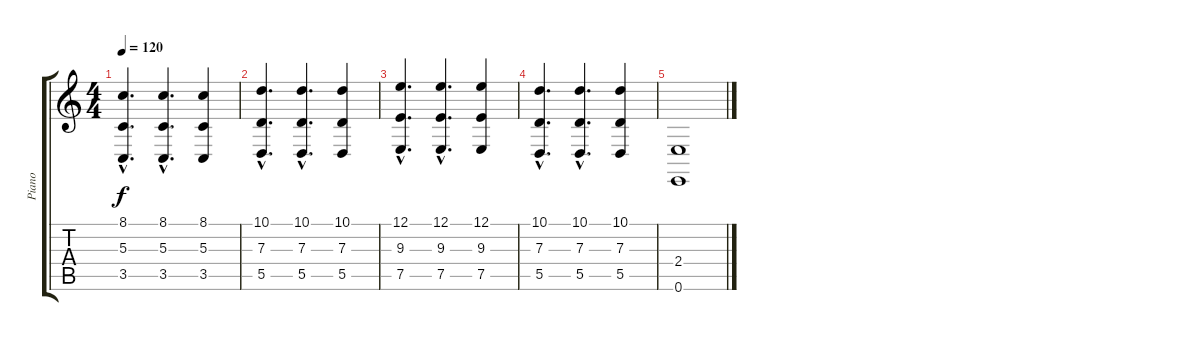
\track ("Piano" "Piano") {instrument acousticgrandpiano}
\staff {score tabs}
\tuning (E4 B3 G3 D3 A2 E2) {hide}
\ts (4 4)
\tempo 120
\clef g2
\ks c
(8.1{hac} 5.3{hac} 3.5{hac}).4{d dy f} (8.1{hac} 5.3{hac} 3.5{hac}).4{d} (8.1 5.3 3.5).4 |
(10.1{hac} 7.3{hac} 5.5{hac}).4{d} (10.1{hac} 7.3{hac} 5.5{hac}).4{d} (10.1 7.3 5.5).4 |
(12.1{hac} 9.3{hac} 7.5{hac}).4{d} (12.1{hac} 9.3{hac} 7.5{hac}).4{d} (12.1 9.3 7.5).4 |
(10.1{hac} 7.3{hac} 5.5{hac}).4{d} (10.1{hac} 7.3{hac} 5.5{hac}).4{d} (10.1 7.3 5.5).4 |
(2.4 0.6).1
